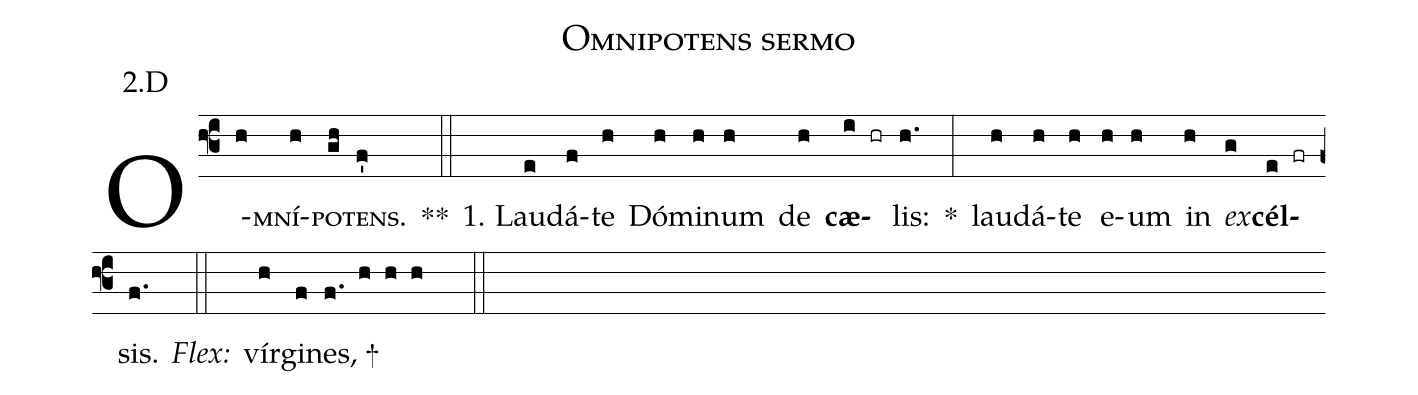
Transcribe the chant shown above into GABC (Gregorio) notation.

name:Omnipotens sermo;
office-part:Antiphona;
mode:2;
annotation: 2.D;
%%
(f3) O(h)<sc>mní(h)po(gh)tens.</sc>(f') **(::)
1. Lau(e)dá(f)te(h) Dó(h)mi(h)num(h) de(h) <b>cæ</b>(i hr)lis:(h.) *(:) lau(h)dá(h)te(h) e(h)um(h) in(h) <i>ex</i>(g)<b>cél</b>(e fr)sis.(f.) <i>Flex:</i>(::)  vír(h)gi(f)nes, +(f. h h h  ::)
